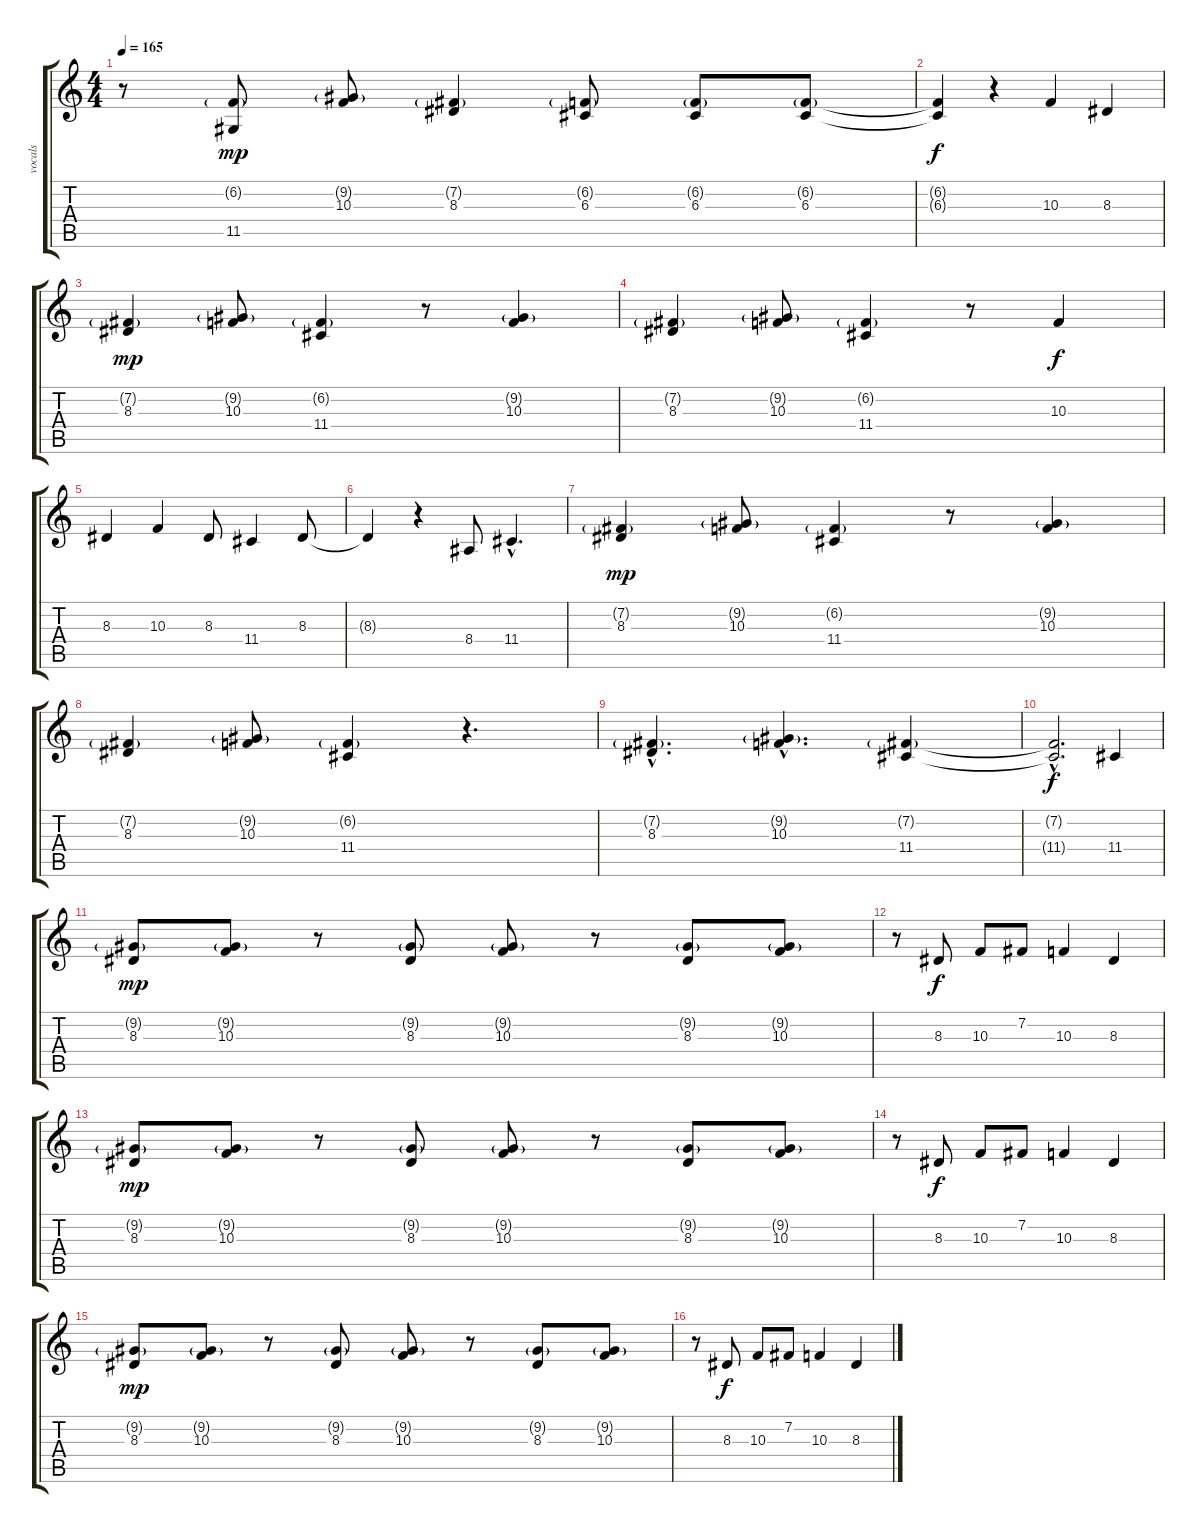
\track ("vocals" "vocals") {instrument lead2sawtooth}
\staff {score tabs}
\tuning (E4 B3 G3 D3 A2 E2) {hide}
\ts (4 4)
\tempo 165
\clef g2
\ks c
r.8{dy f} (6.2{g} 11.5).8{dy mp} (9.2{g} 10.3).8 (7.2{g} 8.3).4 (6.2{g} 6.3).8 (6.2{g} 6.3).8 (6.2{g} 6.3).8 |
(6.2{t} 6.3{t}).4{dy f} r.4 10.3.4 8.3.4 |
(7.2{g} 8.3).4{dy mp} (9.2{g} 10.3).8 (6.2{g} 11.4).4 r.8 (9.2{g} 10.3).4 |
(7.2{g} 8.3).4 (9.2{g} 10.3).8 (6.2{g} 11.4).4 r.8 10.3.4{dy f} |
8.3.4 10.3.4 8.3.8 11.4.4 8.3.8 |
8.3{t}.4 r.4 8.4.8 11.4{hac}.4{d} |
(7.2{g} 8.3).4{dy mp} (9.2{g} 10.3).8 (6.2{g} 11.4).4 r.8 (9.2{g} 10.3).4 |
(7.2{g} 8.3).4 (9.2{g} 10.3).8 (6.2{g} 11.4).4 r.4{d} |
(7.2{g hac} 8.3{hac}).4{d} (9.2{g hac} 10.3{hac}).4{d} (7.2{g} 11.4).4 |
(7.2{hac t} 11.4{hac t}).2{d dy f} 11.4.4 |
(9.2{g} 8.3).8{dy mp} (9.2{g} 10.3).8 r.8 (9.2{g} 8.3).8 (9.2{g} 10.3).8 r.8 (9.2{g} 8.3).8 (9.2{g} 10.3).8 |
r.8 8.3.8{dy f} 10.3.8 7.2.8 10.3.4 8.3.4 |
(9.2{g} 8.3).8{dy mp} (9.2{g} 10.3).8 r.8 (9.2{g} 8.3).8 (9.2{g} 10.3).8 r.8 (9.2{g} 8.3).8 (9.2{g} 10.3).8 |
r.8 8.3.8{dy f} 10.3.8 7.2.8 10.3.4 8.3.4 |
(9.2{g} 8.3).8{dy mp} (9.2{g} 10.3).8 r.8 (9.2{g} 8.3).8 (9.2{g} 10.3).8 r.8 (9.2{g} 8.3).8 (9.2{g} 10.3).8 |
r.8 8.3.8{dy f} 10.3.8 7.2.8 10.3.4 8.3.4
